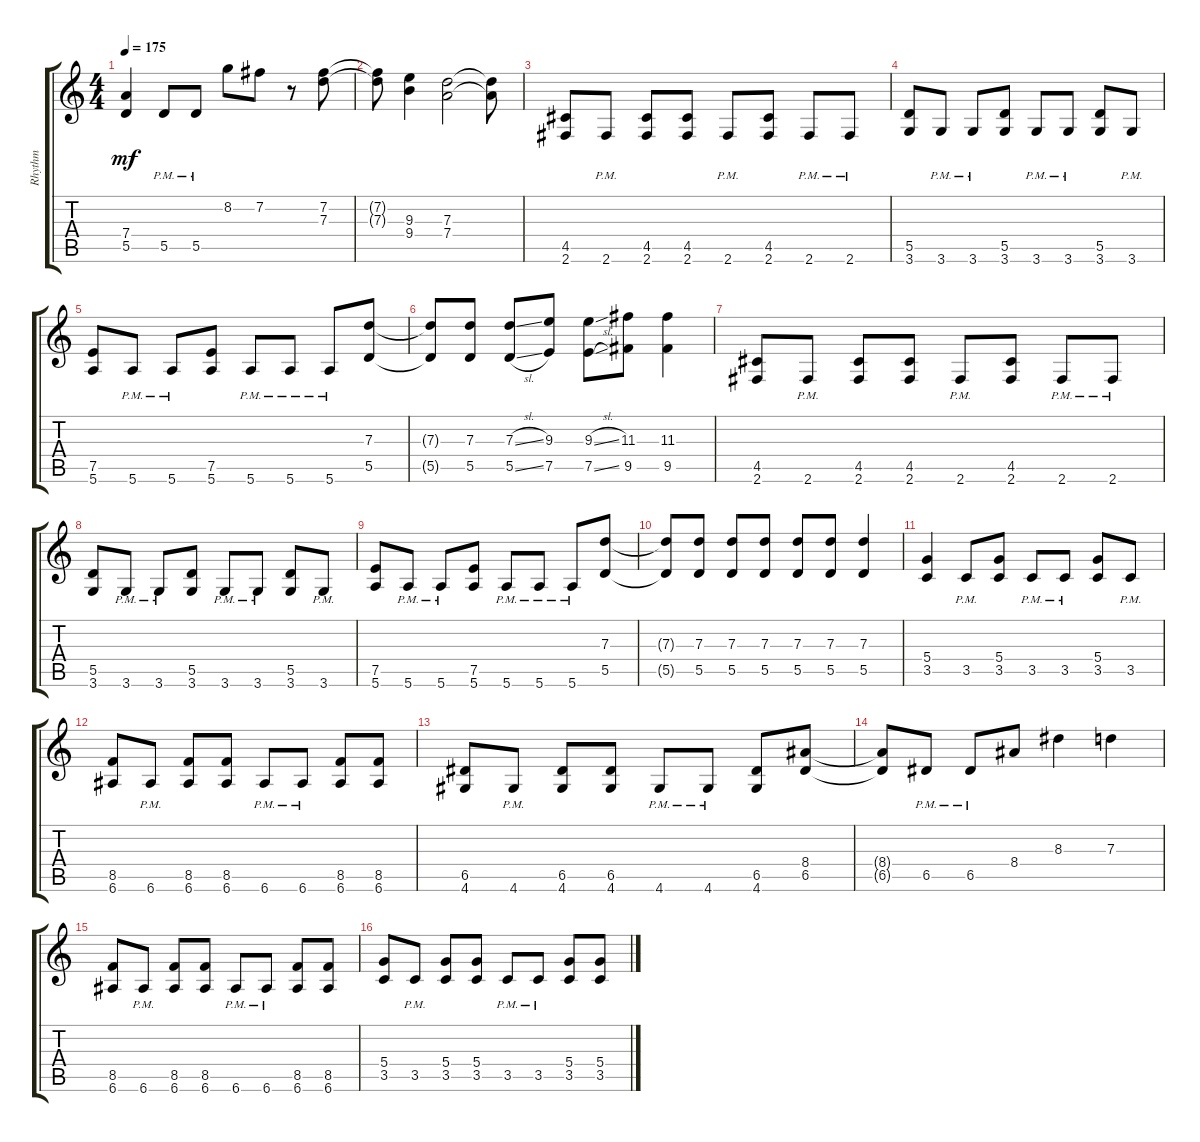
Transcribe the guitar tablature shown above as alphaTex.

\track ("Rhythm" "Rhythm") {instrument overdrivenguitar}
\staff {score tabs}
\tuning (E4 B3 G3 D3 A2 E2) {hide}
\ts (4 4)
\tempo 175
\clef g2
\ks c
(7.4 5.5).4{dy mf} 5.5{pm}.8 5.5{pm}.8 8.2.8 7.2.8 r.8 (7.2 7.3).8 |
(7.2{t} 7.3{t}).8 (9.3 9.4).4 (7.3 7.4).2 (7.3{t} 7.4{t}).8 |
(4.5 2.6).8 2.6{pm}.8 (4.5 2.6).8 (4.5 2.6).8 2.6{pm}.8 (4.5 2.6).8 2.6{pm}.8 2.6{pm}.8 |
(5.5 3.6).8 3.6{pm}.8 3.6{pm}.8 (5.5 3.6).8 3.6{pm}.8 3.6{pm}.8 (5.5 3.6).8 3.6{pm}.8 |
(7.5 5.6).8 5.6{pm}.8 5.6{pm}.8 (7.5 5.6).8 5.6{pm}.8 5.6{pm}.8 5.6{pm}.8 (7.3 5.5).8 |
(7.3{t} 5.5{t}).8 (7.3 5.5).8 (7.3{sl} 5.5{sl}).8 (9.3 7.5).8 (9.3{sl} 7.5{sl}).8 (11.3 9.5).8 (11.3 9.5).4 |
(4.5 2.6).8 2.6{pm}.8 (4.5 2.6).8 (4.5 2.6).8 2.6{pm}.8 (4.5 2.6).8 2.6{pm}.8 2.6{pm}.8 |
(5.5 3.6).8 3.6{pm}.8 3.6{pm}.8 (5.5 3.6).8 3.6{pm}.8 3.6{pm}.8 (5.5 3.6).8 3.6{pm}.8 |
(7.5 5.6).8 5.6{pm}.8 5.6{pm}.8 (7.5 5.6).8 5.6{pm}.8 5.6{pm}.8 5.6{pm}.8 (7.3 5.5).8 |
(7.3{t} 5.5{t}).8 (7.3 5.5).8 (7.3 5.5).8 (7.3 5.5).8 (7.3 5.5).8 (7.3 5.5).8 (7.3 5.5).4 |
(5.4 3.5).4 3.5{pm}.8 (5.4 3.5).8 3.5{pm}.8 3.5{pm}.8 (5.4 3.5).8 3.5{pm}.8 |
(8.5 6.6).8 6.6{pm}.8 (8.5 6.6).8 (8.5 6.6).8 6.6{pm}.8 6.6{pm}.8 (8.5 6.6).8 (8.5 6.6).8 |
(6.5 4.6).8 4.6{pm}.8 (6.5 4.6).8 (6.5 4.6).8 4.6{pm}.8 4.6{pm}.8 (6.5 4.6).8 (8.4 6.5).8 |
(8.4{t} 6.5{t}).8 6.5{pm}.8 6.5{pm}.8 8.4.8 8.3.4 7.3.4 |
(8.5 6.6).8 6.6{pm}.8 (8.5 6.6).8 (8.5 6.6).8 6.6{pm}.8 6.6{pm}.8 (8.5 6.6).8 (8.5 6.6).8 |
(5.4 3.5).8 3.5{pm}.8 (5.4 3.5).8 (5.4 3.5).8 3.5{pm}.8 3.5{pm}.8 (5.4 3.5).8 (5.4 3.5).8
